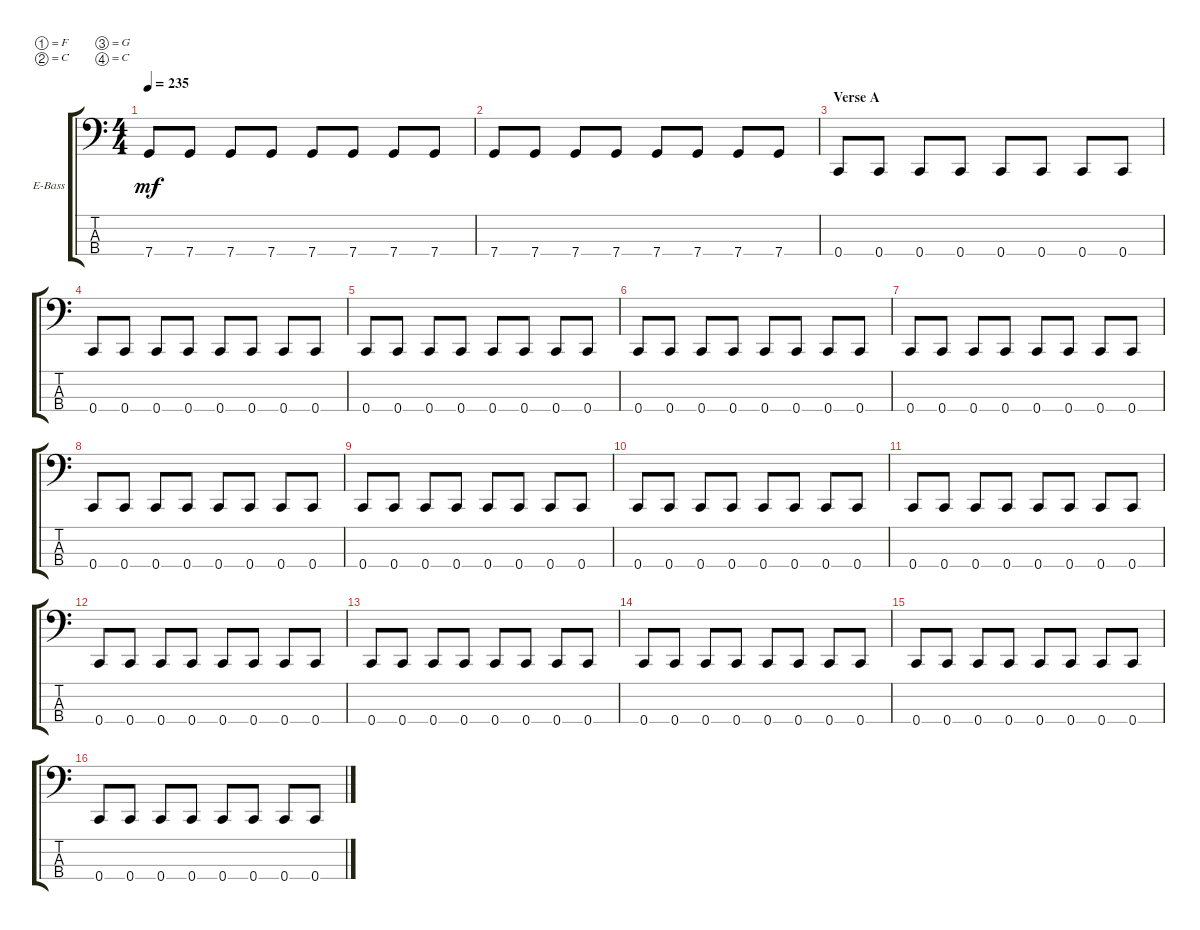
\defaultSystemsLayout 4
\bracketExtendMode groupsimilarinstruments
\firstSystemTrackNameOrientation horizontal
\otherSystemsTrackNameOrientation horizontal
\track ("Electric Bass" "E-Bass") {instrument electricbassfinger}
\staff {score tabs}
\tuning (F2 C2 G1 C1)
\ts (4 4)
\tempo 235
\clef f4
\scale
0.333333
\ks c
7.4.8{dy mf} 7.4.8 7.4.8 7.4.8 7.4.8 7.4.8 7.4.8 7.4.8 |
\scale
0.333333 7.4.8 7.4.8 7.4.8 7.4.8 7.4.8 7.4.8 7.4.8 7.4.8 |
\section ("" "Verse A")
\scale
0.333333 0.4.8 0.4.8 0.4.8 0.4.8 0.4.8 0.4.8 0.4.8 0.4.8 |
\scale
0.333333 0.4.8 0.4.8 0.4.8 0.4.8 0.4.8 0.4.8 0.4.8 0.4.8 |
\scale
0.333333 0.4.8 0.4.8 0.4.8 0.4.8 0.4.8 0.4.8 0.4.8 0.4.8 |
\scale
0.333333 0.4.8 0.4.8 0.4.8 0.4.8 0.4.8 0.4.8 0.4.8 0.4.8 |
\scale
0.333333 0.4.8 0.4.8 0.4.8 0.4.8 0.4.8 0.4.8 0.4.8 0.4.8 |
\scale
0.333333 0.4.8 0.4.8 0.4.8 0.4.8 0.4.8 0.4.8 0.4.8 0.4.8 |
\scale
0.333333 0.4.8 0.4.8 0.4.8 0.4.8 0.4.8 0.4.8 0.4.8 0.4.8 |
\scale
0.333333 0.4.8 0.4.8 0.4.8 0.4.8 0.4.8 0.4.8 0.4.8 0.4.8 |
\scale
0.333333 0.4.8 0.4.8 0.4.8 0.4.8 0.4.8 0.4.8 0.4.8 0.4.8 |
\scale
0.333333 0.4.8 0.4.8 0.4.8 0.4.8 0.4.8 0.4.8 0.4.8 0.4.8 |
\scale
0.333333 0.4.8 0.4.8 0.4.8 0.4.8 0.4.8 0.4.8 0.4.8 0.4.8 |
\scale
0.333333 0.4.8 0.4.8 0.4.8 0.4.8 0.4.8 0.4.8 0.4.8 0.4.8 |
\scale
0.333333 0.4.8 0.4.8 0.4.8 0.4.8 0.4.8 0.4.8 0.4.8 0.4.8 |
\scale
0.333333 0.4.8 0.4.8 0.4.8 0.4.8 0.4.8 0.4.8 0.4.8 0.4.8
